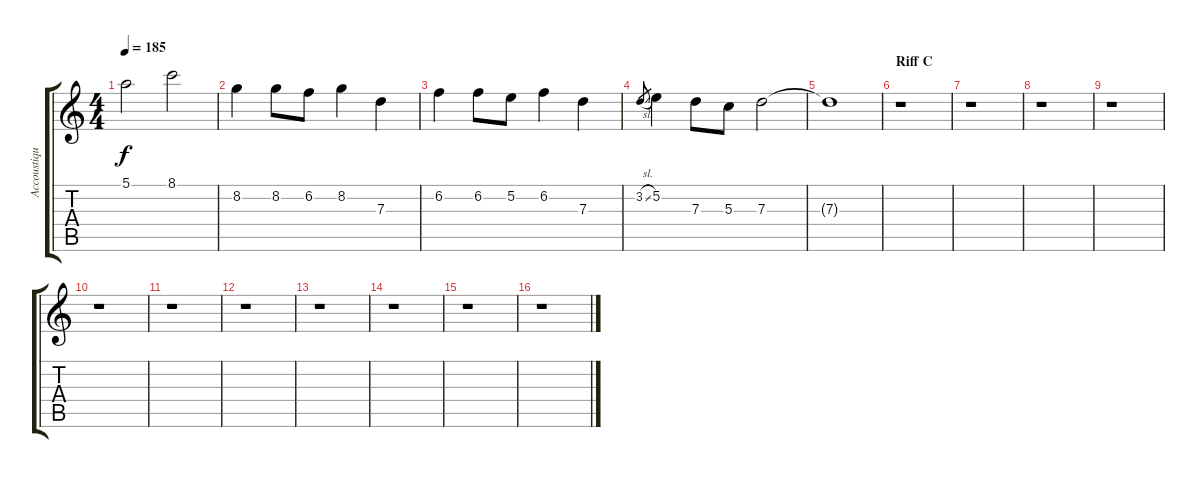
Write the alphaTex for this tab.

\track ("Accoustique 2" "Accoustiqu") {instrument acousticguitarsteel}
\staff {score tabs}
\tuning (E4 B3 G3 D3 A2 E2) {hide}
\ts (4 4)
\tempo 185
\clef g2
\ks c
5.1{t}.2{dy f} 8.1.2 |
8.2.4 8.2.8 6.2.8 8.2.4 7.3.4 |
6.2.4 6.2.8 5.2.8 6.2.4 7.3.4 |
3.2{sl}.8{gr} 5.2.4 7.3.8 5.3.8 7.3.2 |
7.3{t}.1 |
\section ("" "Riff C")
r.1 |
r.1 |
r.1 |
r.1 |
r.1 |
r.1 |
r.1 |
r.1 |
r.1 |
r.1 |
r.1
